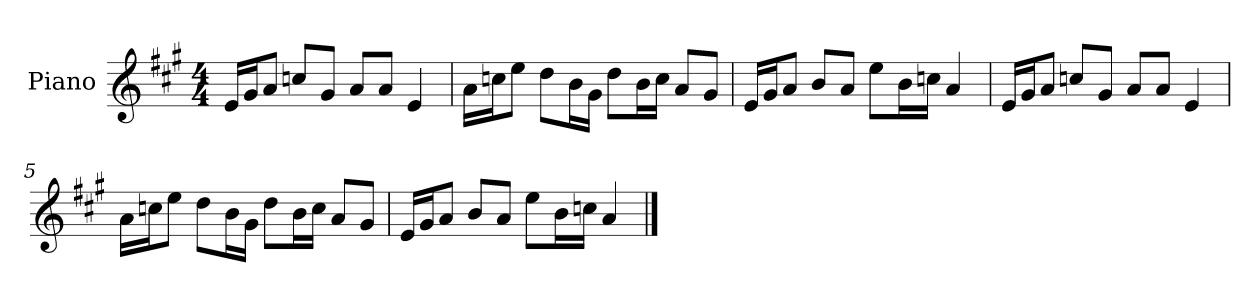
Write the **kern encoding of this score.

**kern
*part1
*staff1
*I"Piano
*I'P-no
*clefG2
*k[f#c#g#]
*M4/4
*MM90
=1
16e/LL
16g#/J
8a/J
8ccn/L
8g#/J
8a/L
8a/J
4e/
=2
16a\LL
16ccn\J
8ee\J
8dd\L
16b\L
16g#\JJ
8dd\L
16b\L
16cc\JJ
8a/L
8g#/J
=3
16e/LL
16g#/J
8a/J
8b/L
8a/J
8ee\L
16b\L
16ccn\JJ
4a/
=4
16e/LL
16g#/J
8a/J
8ccn/L
8g#/J
8a/L
8a/J
4e/
!!LO:LB:g=z
=5
16a\LL
16ccn\J
8ee\J
8dd\L
16b\L
16g#\JJ
8dd\L
16b\L
16cc\JJ
8a/L
8g#/J
=6
16e/LL
16g#/J
8a/J
8b/L
8a/J
8ee\L
16b\L
16ccn\JJ
4a/
==
*-
